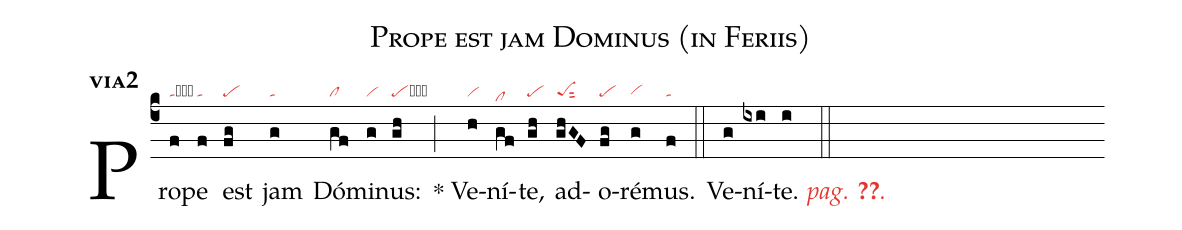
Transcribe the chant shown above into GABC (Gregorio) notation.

name:Prope est jam Dominus (in Feriis);
office-part:in;
mode:6a2;
nabc-lines:1;
%%
initial-style: 1;
name: Prope est jam Dominus;
mode: 6;
office-part: Invitatorium;
annotation: Inv.;
annotation: vi a 2;
%%
(c4) Pro(f|taob)pe(f|ta) est(fg|pe) jam(g|ta) Dó(gf|cl)mi(g|vi)nus:(gh|pecb) (;) <sp>*</sp> Ve(h|vi)ní(gf|clhd)te,(gh|pe) ad(ghGF|peSsut2)o(fg|pe)ré(g|vihg)mus.(f|ta) (::)
<nlba>Ve(g)ní(ixi)t{e}. <c><i>pag. <v>\pageref{M-ODEFIP}</v>.</i></c></nlba>(i ::)
